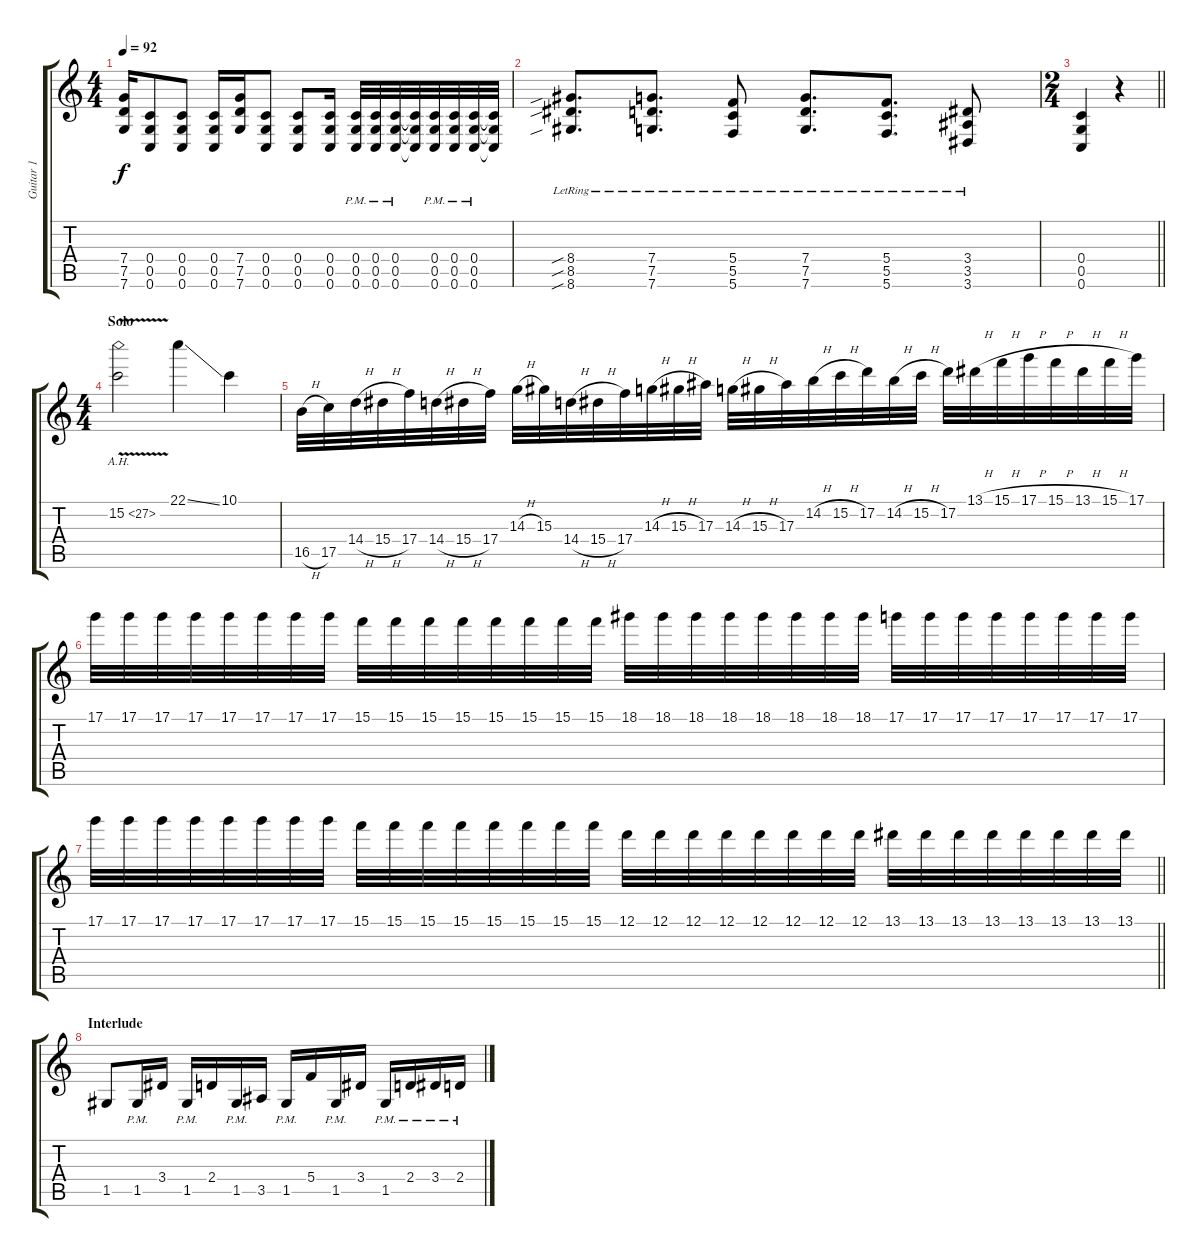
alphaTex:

\track ("Guitar 1" "Guitar 1") {instrument distortionguitar}
\staff {score tabs}
\tuning (D4 A3 F3 C3 G2 C2) {hide}
\ts (4 4)
\tempo 92
\clef g2
\ks c
(7.4 7.5 7.6).16{dy f} (0.4 0.5 0.6).8 (0.4 0.5 0.6).8 (0.4 0.5 0.6).16 (7.4 7.5 7.6).16 (0.4 0.5 0.6).8 (0.4 0.5 0.6).8 (0.4 0.5 0.6).16 (0.4{pm} 0.5{pm} 0.6{pm}).32 (0.4{pm} 0.5{pm} 0.6{pm}).32 (0.4{pm} 0.5{pm} 0.6{pm}).32 (0.4{t} 0.5{t} 0.6{t}).32 (0.4{pm} 0.5{pm} 0.6{pm}).32 (0.4{pm} 0.5{pm} 0.6{pm}).32 (0.4{pm} 0.5{pm} 0.6{pm}).32 (0.4{t} 0.5{t} 0.6{t}).32 |
(8.4{sib lr} 8.5{sib lr} 8.6{sib lr}).8{d} (7.4{lr} 7.5{lr} 7.6{lr}).8{d} (5.4{lr} 5.5{lr} 5.6{lr}).8 (7.4{lr} 7.5{lr} 7.6{lr}).8{d} (5.4{lr} 5.5{lr} 5.6{lr}).8{d} (3.4{lr} 3.5{lr} 3.6{lr}).8 |
\ts (2 4)
\barLineRight lightlight
(0.4 0.5 0.6).4 r.4 |
\ts (4 4)
\section ("" "Solo")
15.2{ah 12 v}.2 22.1{ss}.4 10.1.4 |
16.5{h}.32 17.5.32 14.4{h}.32 15.4{h}.32 17.4.32 14.4{h}.32 15.4{h}.32 17.4.32 14.3{h}.32 15.3.32 14.4{h}.32 15.4{h}.32 17.4.32 14.3{h}.32 15.3{h}.32 17.3.32 14.3{h}.32 15.3{h}.32 17.3.32 14.2{h}.32 15.2{h}.32 17.2.32 14.2{h}.32 15.2{h}.32 17.2.32 13.1{h}.32 15.1{h}.32 17.1{h}.32 15.1{h}.32 13.1{h}.32 15.1{h}.32 17.1.32 |
17.1.32 17.1.32 17.1.32 17.1.32 17.1.32 17.1.32 17.1.32 17.1.32 15.1.32 15.1.32 15.1.32 15.1.32 15.1.32 15.1.32 15.1.32 15.1.32 18.1.32 18.1.32 18.1.32 18.1.32 18.1.32 18.1.32 18.1.32 18.1.32 17.1.32 17.1.32 17.1.32 17.1.32 17.1.32 17.1.32 17.1.32 17.1.32 |
\barLineRight lightlight
17.1.32 17.1.32 17.1.32 17.1.32 17.1.32 17.1.32 17.1.32 17.1.32 15.1.32 15.1.32 15.1.32 15.1.32 15.1.32 15.1.32 15.1.32 15.1.32 12.1.32 12.1.32 12.1.32 12.1.32 12.1.32 12.1.32 12.1.32 12.1.32 13.1.32 13.1.32 13.1.32 13.1.32 13.1.32 13.1.32 13.1.32 13.1.32 |
\section ("" "Interlude")
1.5.8 1.5{pm}.16 3.4.16 1.5{pm}.16 2.4.16 1.5{pm}.16 3.5.16 1.5{pm}.16 5.4.16 1.5{pm}.16 3.4.16 1.5{pm}.16 2.4{pm}.16 3.4{pm}.16 2.4{pm}.16
